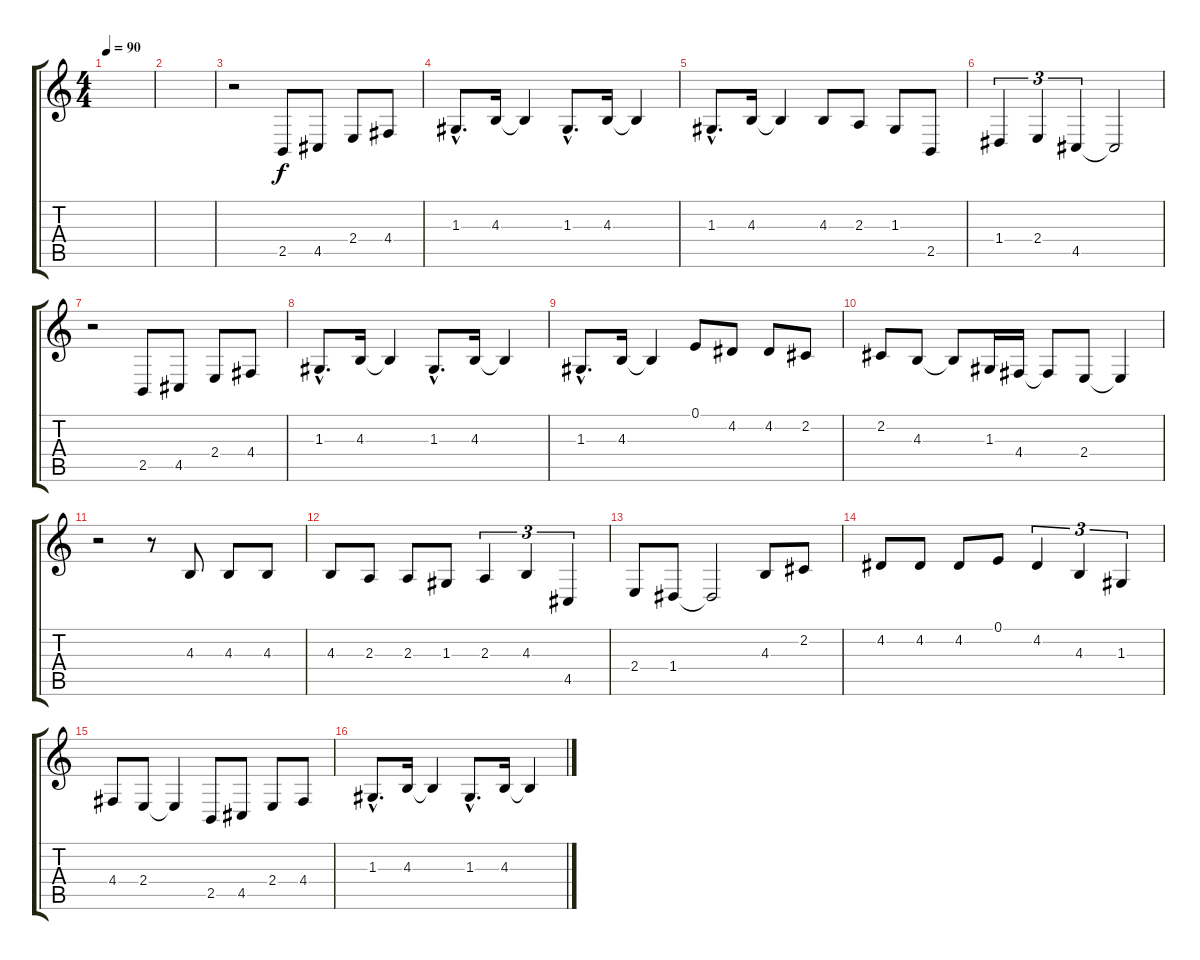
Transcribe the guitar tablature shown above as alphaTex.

\track "" {instrument sopranosax}
\staff {score tabs}
\tuning (E4 B3 G3 D3 A2 E2) {hide}
\ts (4 4)
\tempo 90
\clef g2
\ks c
|
|
r.2 2.5.8 4.5.8 2.4.8 4.4.8 |
1.3{hac}.8{d} 4.3.16 4.3{t}.4 1.3{hac}.8{d} 4.3.16 4.3{t}.4 |
1.3{hac}.8{d} 4.3.16 4.3{t}.4 4.3.8 2.3.8 1.3.8 2.5.8 |
1.4.4{tu (3 2)} 2.4.4{tu (3 2)} 4.5.4{tu (3 2)} 4.5{t}.2 |
r.2 2.5.8 4.5.8 2.4.8 4.4.8 |
1.3{hac}.8{d} 4.3.16 4.3{t}.4 1.3{hac}.8{d} 4.3.16 4.3{t}.4 |
1.3{hac}.8{d} 4.3.16 4.3{t}.4 0.1.8 4.2.8 4.2.8 2.2.8 |
2.2.8 4.3.8 4.3{t}.8 1.3.16 4.4.16 4.4{t}.8 2.4.8 2.4{t}.4 |
r.2 r.8 4.3.8 4.3.8 4.3.8 |
4.3.8 2.3.8 2.3.8 1.3.8 2.3.4{tu (3 2)} 4.3.4{tu (3 2)} 4.5.4{tu (3 2)} |
2.4.8 1.4.8 1.4{t}.2 4.3.8 2.2.8 |
4.2.8 4.2.8 4.2.8 0.1.8 4.2.4{tu (3 2)} 4.3.4{tu (3 2)} 1.3.4{tu (3 2)} |
4.4.8 2.4.8 2.4{t}.4 2.5.8 4.5.8 2.4.8 4.4.8 |
1.3{hac}.8{d} 4.3.16 4.3{t}.4 1.3{hac}.8{d} 4.3.16 4.3{t}.4
